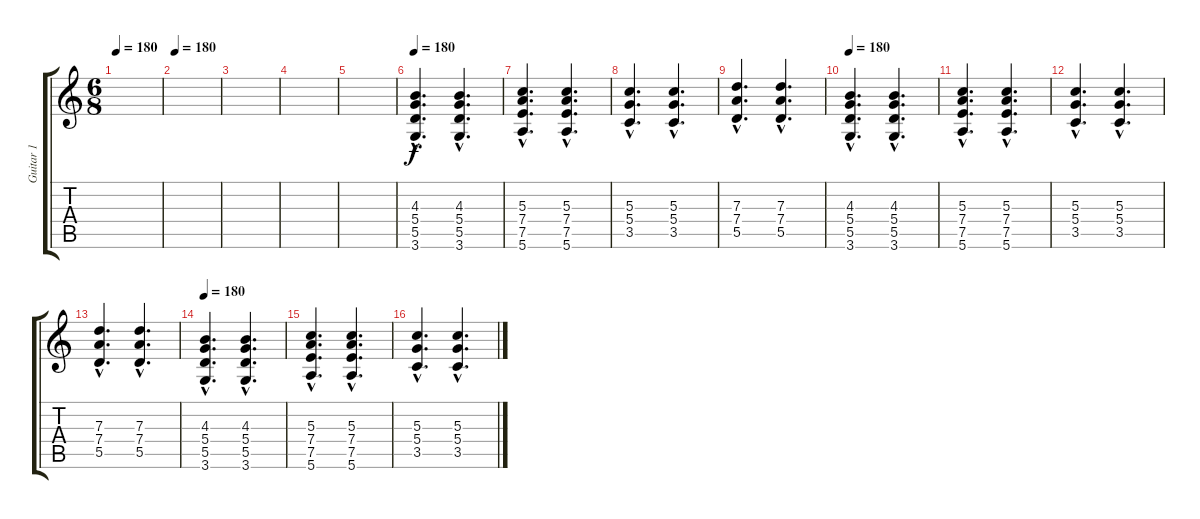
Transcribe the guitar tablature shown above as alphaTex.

\track ("Guitar 1" "Guitar 1") {instrument distortionguitar}
\staff {score tabs}
\tuning (E4 B3 G3 D3 A2 E2) {hide}
\ts (6 8)
\tempo 180
\clef g2
\ks c
|
\tempo 180
|
|
|
|
\tempo 180
(4.3{hac} 5.4{hac} 5.5{hac} 3.6{hac}).4{d volume 11 balance 8 instrument distortionguitar} (4.3{hac} 5.4{hac} 5.5{hac} 3.6{hac}).4{d} |
(5.3{hac} 7.4{hac} 7.5{hac} 5.6{hac}).4{d} (5.3{hac} 7.4{hac} 7.5{hac} 5.6{hac}).4{d} |
(5.3{hac} 5.4{hac} 3.5{hac}).4{d} (5.3{hac} 5.4{hac} 3.5{hac}).4{d} |
(7.3{hac} 7.4{hac} 5.5{hac}).4{d} (7.3{hac} 7.4{hac} 5.5{hac}).4{d} |
\tempo 180
(4.3{hac} 5.4{hac} 5.5{hac} 3.6{hac}).4{d} (4.3{hac} 5.4{hac} 5.5{hac} 3.6{hac}).4{d} |
(5.3{hac} 7.4{hac} 7.5{hac} 5.6{hac}).4{d} (5.3{hac} 7.4{hac} 7.5{hac} 5.6{hac}).4{d} |
(5.3{hac} 5.4{hac} 3.5{hac}).4{d} (5.3{hac} 5.4{hac} 3.5{hac}).4{d} |
(7.3{hac} 7.4{hac} 5.5{hac}).4{d} (7.3{hac} 7.4{hac} 5.5{hac}).4{d} |
\tempo 180
(4.3{hac} 5.4{hac} 5.5{hac} 3.6{hac}).4{d} (4.3{hac} 5.4{hac} 5.5{hac} 3.6{hac}).4{d} |
(5.3{hac} 7.4{hac} 7.5{hac} 5.6{hac}).4{d} (5.3{hac} 7.4{hac} 7.5{hac} 5.6{hac}).4{d} |
(5.3{hac} 5.4{hac} 3.5{hac}).4{d} (5.3{hac} 5.4{hac} 3.5{hac}).4{d}
